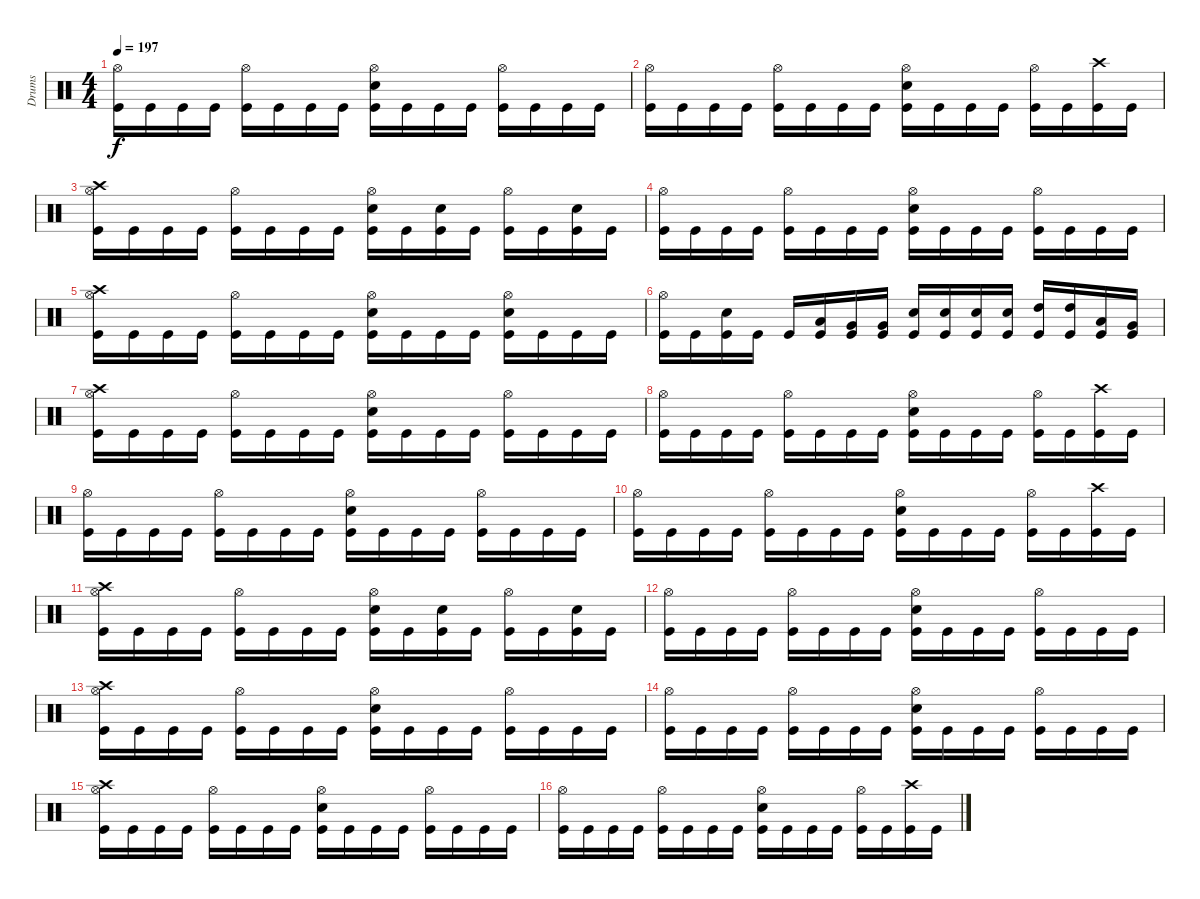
\track ("Drums" "Drums") {instrument percussion}
\staff {score}
\articulation defaults
\ts (4 4)
\tempo 197
\clef neutral
\ks c
("Hi-Hat (open)" "Kick (hit)").16{dy f} "Kick (hit)".16 "Kick (hit)".16 "Kick (hit)".16 ("Hi-Hat (open)" "Kick (hit)").16 "Kick (hit)".16 "Kick (hit)".16 "Kick (hit)".16 ("Hi-Hat (open)" "Electric Snare (hit)" "Kick (hit)").16 "Kick (hit)".16 "Kick (hit)".16 "Kick (hit)".16 ("Hi-Hat (open)" "Kick (hit)").16 "Kick (hit)".16 "Kick (hit)".16 "Kick (hit)".16 |
("Hi-Hat (open)" "Kick (hit)").16 "Kick (hit)".16 "Kick (hit)".16 "Kick (hit)".16 ("Hi-Hat (open)" "Kick (hit)").16 "Kick (hit)".16 "Kick (hit)".16 "Kick (hit)".16 ("Hi-Hat (open)" "Electric Snare (hit)" "Kick (hit)").16 "Kick (hit)".16 "Kick (hit)".16 "Kick (hit)".16 ("Hi-Hat (open)" "Kick (hit)").16 "Kick (hit)".16 ("Crash high (hit)" "Kick (hit)").16 "Kick (hit)".16 |
("Crash high (hit)" "Hi-Hat (open)" "Kick (hit)").16 "Kick (hit)".16 "Kick (hit)".16 "Kick (hit)".16 ("Hi-Hat (open)" "Kick (hit)").16 "Kick (hit)".16 "Kick (hit)".16 "Kick (hit)".16 ("Hi-Hat (open)" "Electric Snare (hit)" "Kick (hit)").16 "Kick (hit)".16 ("Electric Snare (hit)" "Kick (hit)").16 "Kick (hit)".16 ("Hi-Hat (open)" "Kick (hit)").16 "Kick (hit)".16 ("Electric Snare (hit)" "Kick (hit)").16 "Kick (hit)".16 |
("Hi-Hat (open)" "Kick (hit)").16 "Kick (hit)".16 "Kick (hit)".16 "Kick (hit)".16 ("Hi-Hat (open)" "Kick (hit)").16 "Kick (hit)".16 "Kick (hit)".16 "Kick (hit)".16 ("Hi-Hat (open)" "Electric Snare (hit)" "Kick (hit)").16 "Kick (hit)".16 "Kick (hit)".16 "Kick (hit)".16 ("Hi-Hat (open)" "Kick (hit)").16 "Kick (hit)".16 "Kick (hit)".16 "Kick (hit)".16 |
("Crash high (hit)" "Hi-Hat (open)" "Kick (hit)").16 "Kick (hit)".16 "Kick (hit)".16 "Kick (hit)".16 ("Hi-Hat (open)" "Kick (hit)").16 "Kick (hit)".16 "Kick (hit)".16 "Kick (hit)".16 ("Hi-Hat (open)" "Electric Snare (hit)" "Kick (hit)").16 "Kick (hit)".16 "Kick (hit)".16 "Kick (hit)".16 ("Hi-Hat (open)" "Electric Snare (hit)" "Kick (hit)").16 "Kick (hit)".16 "Kick (hit)".16 "Kick (hit)".16 |
("Hi-Hat (open)" "Kick (hit)").16 "Kick (hit)".16 ("Electric Snare (hit)" "Kick (hit)").16 "Kick (hit)".16 "Kick (hit)".16 ("Low Tom (hit)" "Kick (hit)").16 ("Very Low Tom (hit)" "Kick (hit)").16 ("Very Low Tom (hit)" "Kick (hit)").16 ("Electric Snare (hit)" "Kick (hit)").16 ("Electric Snare (hit)" "Kick (hit)").16 ("Electric Snare (hit)" "Kick (hit)").16 ("Electric Snare (hit)" "Kick (hit)").16 ("High Tom (hit)" "Kick (hit)").16 ("High Tom (hit)" "Kick (hit)").16 ("Low Tom (hit)" "Kick (hit)").16 ("Very Low Tom (hit)" "Kick (hit)").16 |
("Crash high (hit)" "Hi-Hat (open)" "Kick (hit)").16 "Kick (hit)".16 "Kick (hit)".16 "Kick (hit)".16 ("Hi-Hat (open)" "Kick (hit)").16 "Kick (hit)".16 "Kick (hit)".16 "Kick (hit)".16 ("Hi-Hat (open)" "Electric Snare (hit)" "Kick (hit)").16 "Kick (hit)".16 "Kick (hit)".16 "Kick (hit)".16 ("Hi-Hat (open)" "Kick (hit)").16 "Kick (hit)".16 "Kick (hit)".16 "Kick (hit)".16 |
("Hi-Hat (open)" "Kick (hit)").16 "Kick (hit)".16 "Kick (hit)".16 "Kick (hit)".16 ("Hi-Hat (open)" "Kick (hit)").16 "Kick (hit)".16 "Kick (hit)".16 "Kick (hit)".16 ("Hi-Hat (open)" "Electric Snare (hit)" "Kick (hit)").16 "Kick (hit)".16 "Kick (hit)".16 "Kick (hit)".16 ("Hi-Hat (open)" "Kick (hit)").16 "Kick (hit)".16 ("Crash high (hit)" "Kick (hit)").16 "Kick (hit)".16 |
("Hi-Hat (open)" "Kick (hit)").16 "Kick (hit)".16 "Kick (hit)".16 "Kick (hit)".16 ("Hi-Hat (open)" "Kick (hit)").16 "Kick (hit)".16 "Kick (hit)".16 "Kick (hit)".16 ("Hi-Hat (open)" "Electric Snare (hit)" "Kick (hit)").16 "Kick (hit)".16 "Kick (hit)".16 "Kick (hit)".16 ("Hi-Hat (open)" "Kick (hit)").16 "Kick (hit)".16 "Kick (hit)".16 "Kick (hit)".16 |
("Hi-Hat (open)" "Kick (hit)").16 "Kick (hit)".16 "Kick (hit)".16 "Kick (hit)".16 ("Hi-Hat (open)" "Kick (hit)").16 "Kick (hit)".16 "Kick (hit)".16 "Kick (hit)".16 ("Hi-Hat (open)" "Electric Snare (hit)" "Kick (hit)").16 "Kick (hit)".16 "Kick (hit)".16 "Kick (hit)".16 ("Hi-Hat (open)" "Kick (hit)").16 "Kick (hit)".16 ("Crash high (hit)" "Kick (hit)").16 "Kick (hit)".16 |
("Crash high (hit)" "Hi-Hat (open)" "Kick (hit)").16 "Kick (hit)".16 "Kick (hit)".16 "Kick (hit)".16 ("Hi-Hat (open)" "Kick (hit)").16 "Kick (hit)".16 "Kick (hit)".16 "Kick (hit)".16 ("Hi-Hat (open)" "Electric Snare (hit)" "Kick (hit)").16 "Kick (hit)".16 ("Electric Snare (hit)" "Kick (hit)").16 "Kick (hit)".16 ("Hi-Hat (open)" "Kick (hit)").16 "Kick (hit)".16 ("Electric Snare (hit)" "Kick (hit)").16 "Kick (hit)".16 |
("Hi-Hat (open)" "Kick (hit)").16 "Kick (hit)".16 "Kick (hit)".16 "Kick (hit)".16 ("Hi-Hat (open)" "Kick (hit)").16 "Kick (hit)".16 "Kick (hit)".16 "Kick (hit)".16 ("Hi-Hat (open)" "Electric Snare (hit)" "Kick (hit)").16 "Kick (hit)".16 "Kick (hit)".16 "Kick (hit)".16 ("Hi-Hat (open)" "Kick (hit)").16 "Kick (hit)".16 "Kick (hit)".16 "Kick (hit)".16 |
("Crash high (hit)" "Hi-Hat (open)" "Kick (hit)").16 "Kick (hit)".16 "Kick (hit)".16 "Kick (hit)".16 ("Hi-Hat (open)" "Kick (hit)").16 "Kick (hit)".16 "Kick (hit)".16 "Kick (hit)".16 ("Hi-Hat (open)" "Electric Snare (hit)" "Kick (hit)").16 "Kick (hit)".16 "Kick (hit)".16 "Kick (hit)".16 ("Hi-Hat (open)" "Kick (hit)").16 "Kick (hit)".16 "Kick (hit)".16 "Kick (hit)".16 |
("Hi-Hat (open)" "Kick (hit)").16 "Kick (hit)".16 "Kick (hit)".16 "Kick (hit)".16 ("Hi-Hat (open)" "Kick (hit)").16 "Kick (hit)".16 "Kick (hit)".16 "Kick (hit)".16 ("Hi-Hat (open)" "Electric Snare (hit)" "Kick (hit)").16 "Kick (hit)".16 "Kick (hit)".16 "Kick (hit)".16 ("Hi-Hat (open)" "Kick (hit)").16 "Kick (hit)".16 "Kick (hit)".16 "Kick (hit)".16 |
("Crash high (hit)" "Hi-Hat (open)" "Kick (hit)").16 "Kick (hit)".16 "Kick (hit)".16 "Kick (hit)".16 ("Hi-Hat (open)" "Kick (hit)").16 "Kick (hit)".16 "Kick (hit)".16 "Kick (hit)".16 ("Hi-Hat (open)" "Electric Snare (hit)" "Kick (hit)").16 "Kick (hit)".16 "Kick (hit)".16 "Kick (hit)".16 ("Hi-Hat (open)" "Kick (hit)").16 "Kick (hit)".16 "Kick (hit)".16 "Kick (hit)".16 |
("Hi-Hat (open)" "Kick (hit)").16 "Kick (hit)".16 "Kick (hit)".16 "Kick (hit)".16 ("Hi-Hat (open)" "Kick (hit)").16 "Kick (hit)".16 "Kick (hit)".16 "Kick (hit)".16 ("Hi-Hat (open)" "Electric Snare (hit)" "Kick (hit)").16 "Kick (hit)".16 "Kick (hit)".16 "Kick (hit)".16 ("Hi-Hat (open)" "Kick (hit)").16 "Kick (hit)".16 ("Crash high (hit)" "Kick (hit)").16 "Kick (hit)".16
